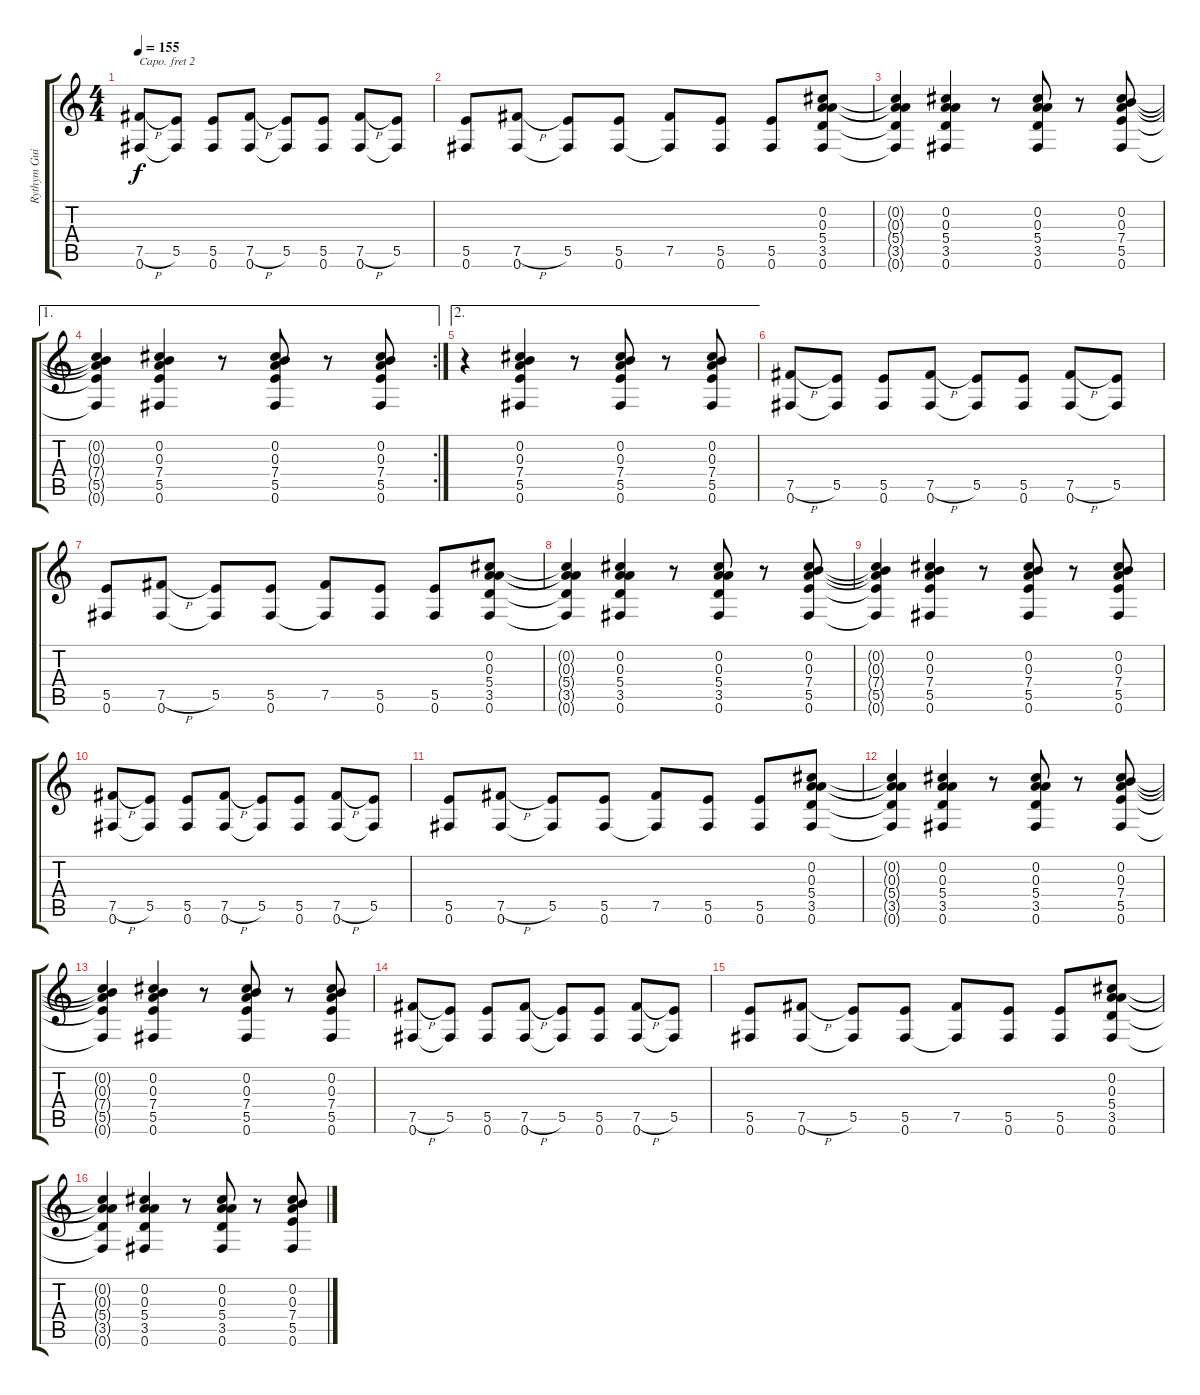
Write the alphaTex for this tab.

\track ("Rythym Guitar" "Rythym Gui") {instrument electricguitarclean}
\staff {score tabs}
\capo 2
\tuning (E4 B3 G3 D3 A2 E2) {hide}
\ts (4 4)
\tempo 155
\clef g2
\ks c
(7.5{h} 0.6).8{dy f instrument electricguitarclean} (5.5 0.6{t}).8 (5.5 0.6).8 (7.5{h} 0.6).8 (5.5 0.6{t}).8 (5.5 0.6).8 (7.5{h} 0.6).8 (5.5 0.6{t}).8 |
(5.5 0.6).8 (7.5{h} 0.6).8 (5.5 0.6{t}).8 (5.5 0.6).8 (7.5 0.6{t}).8 (5.5 0.6).8 (5.5 0.6).8 (0.2 0.3 5.4 3.5 0.6).8 |
(0.2{t} 0.3{t} 5.4{t} 3.5{t} 0.6{t}).4 (0.2 0.3 5.4 3.5 0.6).4 r.8 (0.2 0.3 5.4 3.5 0.6).8 r.8 (0.2 0.3 7.4 5.5 0.6).8 |
\ae 1
\rc 2
(0.2{t} 0.3{t} 7.4{t} 5.5{t} 0.6{t}).4 (0.2 0.3 7.4 5.5 0.6).4 r.8 (0.2 0.3 7.4 5.5 0.6).8 r.8 (0.2 0.3 7.4 5.5 0.6).8 |
\ae 2
r.4 (0.2 0.3 7.4 5.5 0.6).4 r.8 (0.2 0.3 7.4 5.5 0.6).8 r.8 (0.2 0.3 7.4 5.5 0.6).8 |
(7.5{h} 0.6).8 (5.5 0.6{t}).8 (5.5 0.6).8 (7.5{h} 0.6).8 (5.5 0.6{t}).8 (5.5 0.6).8 (7.5{h} 0.6).8 (5.5 0.6{t}).8 |
(5.5 0.6).8 (7.5{h} 0.6).8 (5.5 0.6{t}).8 (5.5 0.6).8 (7.5 0.6{t}).8 (5.5 0.6).8 (5.5 0.6).8 (0.2 0.3 5.4 3.5 0.6).8 |
(0.2{t} 0.3{t} 5.4{t} 3.5{t} 0.6{t}).4 (0.2 0.3 5.4 3.5 0.6).4 r.8 (0.2 0.3 5.4 3.5 0.6).8 r.8 (0.2 0.3 7.4 5.5 0.6).8 |
(0.2{t} 0.3{t} 7.4{t} 5.5{t} 0.6{t}).4 (0.2 0.3 7.4 5.5 0.6).4 r.8 (0.2 0.3 7.4 5.5 0.6).8 r.8 (0.2 0.3 7.4 5.5 0.6).8 |
(7.5{h} 0.6).8 (5.5 0.6{t}).8 (5.5 0.6).8 (7.5{h} 0.6).8 (5.5 0.6{t}).8 (5.5 0.6).8 (7.5{h} 0.6).8 (5.5 0.6{t}).8 |
(5.5 0.6).8 (7.5{h} 0.6).8 (5.5 0.6{t}).8 (5.5 0.6).8 (7.5 0.6{t}).8 (5.5 0.6).8 (5.5 0.6).8 (0.2 0.3 5.4 3.5 0.6).8 |
(0.2{t} 0.3{t} 5.4{t} 3.5{t} 0.6{t}).4 (0.2 0.3 5.4 3.5 0.6).4 r.8 (0.2 0.3 5.4 3.5 0.6).8 r.8 (0.2 0.3 7.4 5.5 0.6).8 |
(0.2{t} 0.3{t} 7.4{t} 5.5{t} 0.6{t}).4 (0.2 0.3 7.4 5.5 0.6).4 r.8 (0.2 0.3 7.4 5.5 0.6).8 r.8 (0.2 0.3 7.4 5.5 0.6).8 |
(7.5{h} 0.6).8 (5.5 0.6{t}).8 (5.5 0.6).8 (7.5{h} 0.6).8 (5.5 0.6{t}).8 (5.5 0.6).8 (7.5{h} 0.6).8 (5.5 0.6{t}).8 |
(5.5 0.6).8 (7.5{h} 0.6).8 (5.5 0.6{t}).8 (5.5 0.6).8 (7.5 0.6{t}).8 (5.5 0.6).8 (5.5 0.6).8 (0.2 0.3 5.4 3.5 0.6).8 |
(0.2{t} 0.3{t} 5.4{t} 3.5{t} 0.6{t}).4 (0.2 0.3 5.4 3.5 0.6).4 r.8 (0.2 0.3 5.4 3.5 0.6).8 r.8 (0.2 0.3 7.4 5.5 0.6).8
